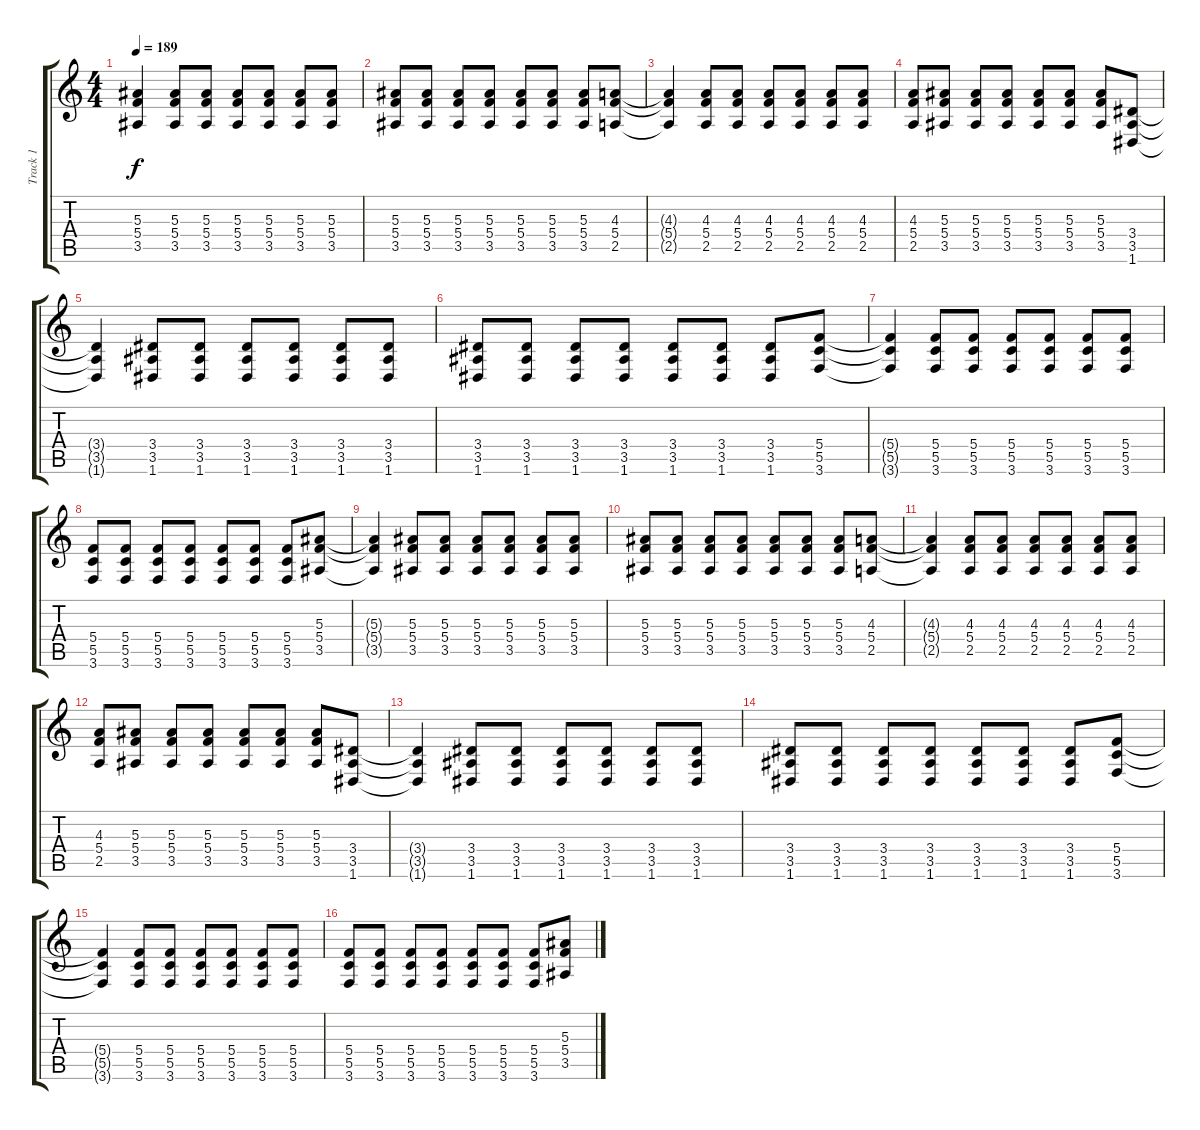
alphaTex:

\track ("Track 1" "Track 1") {instrument distortionguitar}
\staff {score tabs}
\tuning (D4 A3 F3 C3 G2 D2) {hide}
\ts (4 4)
\tempo 189
\clef g2
\ks c
(5.3{t} 5.4{t} 3.5{t}).4{dy f} (5.3 5.4 3.5).8 (5.3 5.4 3.5).8 (5.3 5.4 3.5).8 (5.3 5.4 3.5).8 (5.3 5.4 3.5).8 (5.3 5.4 3.5).8 |
(5.3 5.4 3.5).8 (5.3 5.4 3.5).8 (5.3 5.4 3.5).8 (5.3 5.4 3.5).8 (5.3 5.4 3.5).8 (5.3 5.4 3.5).8 (5.3 5.4 3.5).8 (4.3 5.4 2.5).8 |
(4.3{t} 5.4{t} 2.5{t}).4 (4.3 5.4 2.5).8 (4.3 5.4 2.5).8 (4.3 5.4 2.5).8 (4.3 5.4 2.5).8 (4.3 5.4 2.5).8 (4.3 5.4 2.5).8 |
(4.3 5.4 2.5).8 (5.3 5.4 3.5).8 (5.3 5.4 3.5).8 (5.3 5.4 3.5).8 (5.3 5.4 3.5).8 (5.3 5.4 3.5).8 (5.3 5.4 3.5).8 (3.4 3.5 1.6).8 |
(3.4{t} 3.5{t} 1.6{t}).4 (3.4 3.5 1.6).8 (3.4 3.5 1.6).8 (3.4 3.5 1.6).8 (3.4 3.5 1.6).8 (3.4 3.5 1.6).8 (3.4 3.5 1.6).8 |
(3.4 3.5 1.6).8 (3.4 3.5 1.6).8 (3.4 3.5 1.6).8 (3.4 3.5 1.6).8 (3.4 3.5 1.6).8 (3.4 3.5 1.6).8 (3.4 3.5 1.6).8 (5.4 5.5 3.6).8 |
(5.4{t} 5.5{t} 3.6{t}).4 (5.4 5.5 3.6).8 (5.4 5.5 3.6).8 (5.4 5.5 3.6).8 (5.4 5.5 3.6).8 (5.4 5.5 3.6).8 (5.4 5.5 3.6).8 |
(5.4 5.5 3.6).8 (5.4 5.5 3.6).8 (5.4 5.5 3.6).8 (5.4 5.5 3.6).8 (5.4 5.5 3.6).8 (5.4 5.5 3.6).8 (5.4 5.5 3.6).8 (5.3 5.4 3.5).8 |
(5.3{t} 5.4{t} 3.5{t}).4 (5.3 5.4 3.5).8 (5.3 5.4 3.5).8 (5.3 5.4 3.5).8 (5.3 5.4 3.5).8 (5.3 5.4 3.5).8 (5.3 5.4 3.5).8 |
(5.3 5.4 3.5).8 (5.3 5.4 3.5).8 (5.3 5.4 3.5).8 (5.3 5.4 3.5).8 (5.3 5.4 3.5).8 (5.3 5.4 3.5).8 (5.3 5.4 3.5).8 (4.3 5.4 2.5).8 |
(4.3{t} 5.4{t} 2.5{t}).4 (4.3 5.4 2.5).8 (4.3 5.4 2.5).8 (4.3 5.4 2.5).8 (4.3 5.4 2.5).8 (4.3 5.4 2.5).8 (4.3 5.4 2.5).8 |
(4.3 5.4 2.5).8 (5.3 5.4 3.5).8 (5.3 5.4 3.5).8 (5.3 5.4 3.5).8 (5.3 5.4 3.5).8 (5.3 5.4 3.5).8 (5.3 5.4 3.5).8 (3.4 3.5 1.6).8 |
(3.4{t} 3.5{t} 1.6{t}).4 (3.4 3.5 1.6).8 (3.4 3.5 1.6).8 (3.4 3.5 1.6).8 (3.4 3.5 1.6).8 (3.4 3.5 1.6).8 (3.4 3.5 1.6).8 |
(3.4 3.5 1.6).8 (3.4 3.5 1.6).8 (3.4 3.5 1.6).8 (3.4 3.5 1.6).8 (3.4 3.5 1.6).8 (3.4 3.5 1.6).8 (3.4 3.5 1.6).8 (5.4 5.5 3.6).8 |
(5.4{t} 5.5{t} 3.6{t}).4 (5.4 5.5 3.6).8 (5.4 5.5 3.6).8 (5.4 5.5 3.6).8 (5.4 5.5 3.6).8 (5.4 5.5 3.6).8 (5.4 5.5 3.6).8 |
(5.4 5.5 3.6).8 (5.4 5.5 3.6).8 (5.4 5.5 3.6).8 (5.4 5.5 3.6).8 (5.4 5.5 3.6).8 (5.4 5.5 3.6).8 (5.4 5.5 3.6).8 (5.3 5.4 3.5).8
